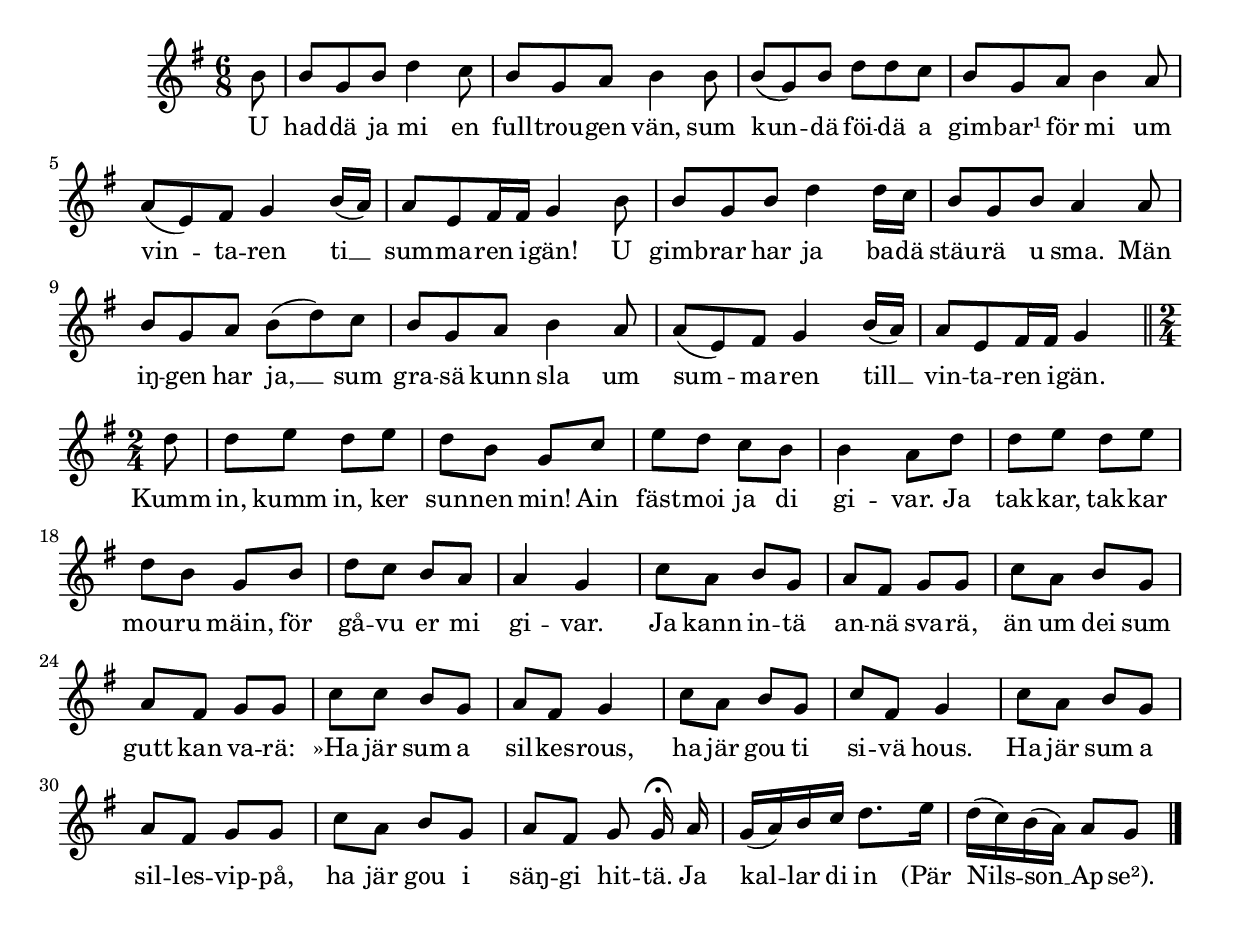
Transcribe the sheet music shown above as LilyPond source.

{
\time 6/8
\key g \major

\partial 8
 b'8  | 
 b' g' b' d''4 c''8  | 
 b' g' a' b'4 b'8  | 
 b'-( g'-) b' d'' d'' c''  | 
 b' g' a' b'4 a'8  | 
 a'-( e'-) fis' g'4 b'16-( a'-)  | 
 a'8 e' fis'16 fis' g'4 b'8  | 
 b' g' b' d''4 d''16 c''  | 
 b'8 g' b' a'4 a'8  | 
 b' g' a' b'-( d''-) c''  | 
 b' g' a' b'4 a'8  | 
 a'-( e'-) fis' g'4 b'16-( a'-)  | 
 a'8 e' fis'16 fis' g'4 \bar "||"
  
 \break
 \time 2/4
 \partial 8
 d''8  | 
 d'' e'' d'' e''  | 
 d'' b' g' c''  | 
 e'' d'' c'' b'  | 
 b'4 a'8 d''  | 
 d'' e'' d'' e''  | 
 d'' b' g' b'  | 
 d'' c'' b' a'  | 
 a'4 g'  | 
 c''8 a' b' g'  | 
 a' fis' g' g'  | 
 c'' a' b' g'  | 
 a' fis' g' g'  | 
 c'' c'' b' g'  | 
 a' fis' g'4  | 
 c''8 a' b' g'  | 
 c'' fis' g'4  | 
 c''8 a' b' g'  | 
 a' fis' g' g'  | 
 c'' a' b' g'  | 
 a' fis' g' g'16-\fermata\noBeam a'  | 
 g'-( a'-) b' c'' d''8. e''16  | 
 d''-( c''-) b'-( a'-) a'8 g' \bar "|."
 }
 \addlyrics {
     U had -- dä ja mi en full -- trou -- gen vän, sum kun --  -- dä föi -- dä a
     gim -- bar¹ för mi um vin --  -- ta -- ren ti __ sum -- ma -- ren i -- gän! U
     gimb -- rar har ja ba -- dä stäu -- rä u sma. Män iŋ -- gen har ja, __ sum
     gra -- sä kunn sla um sum --  -- ma -- ren till __ vin -- ta -- ren i -- gän.
     Kumm in, kumm in, ker sun -- nen min! Ain fäst -- moi ja di gi -- var. Ja
     tak -- kar, tak -- kar mou -- ru mäin, för gå -- vu er mi gi -- var.
     Ja kann in -- tä an -- nä sva -- rä, än um dei sum gutt kan va -- rä:
     »Ha jär sum a sil -- kes -- rous, ha jär gou ti si -- vä hous.
     Ha jär sum a sil -- les -- vip -- på, ha jär gou i säŋ -- gi hit -- tä. Ja
     kal --  -- lar di in (Pär Nils --  -- son __ Ap -- se²).
}
